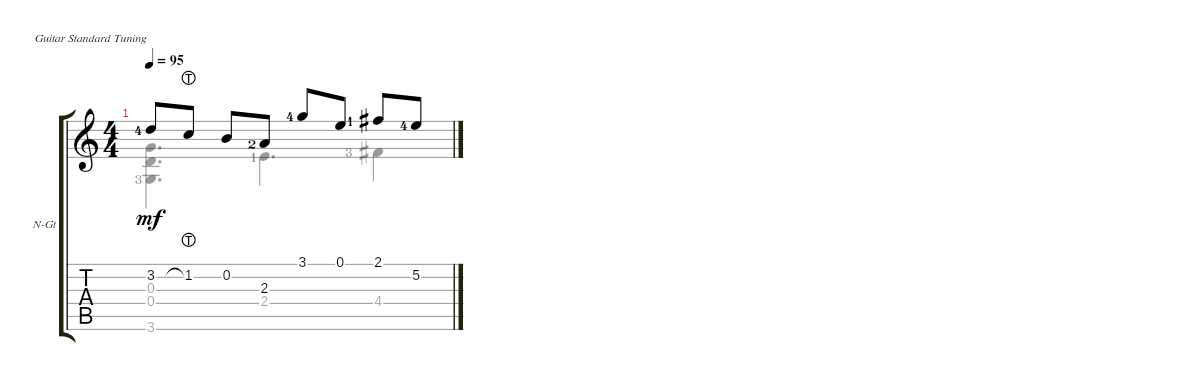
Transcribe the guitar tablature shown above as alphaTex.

\defaultSystemsLayout 4
\bracketExtendMode groupsimilarinstruments
\firstSystemTrackNameOrientation horizontal
\otherSystemsTrackNameOrientation horizontal
\track ("Nylon Guitar" "N-Gt") {instrument acousticguitarnylon}
\staff {score tabs}
\tuning (E4 B3 G3 D3 A2 E2)
\voice
\ts (4 4)
\tempo 95
\clef g2
\ks c
3.2{lf 5}.8{dy mf instrument acousticguitarnylon} 1.2{lht}.8 0.2.8 2.3{lf 3}.8 3.1{lf 5}.8 0.1.8 2.1{lf 2}.8 5.2{lf 5}.8 |
|
|
|
\voice
\clef g2
\ottava regular
\simile none
\ks c
|
|
|
|
\voice
\clef g2
\ottava regular
\simile none
\ks c
|
|
|
|
\voice
\clef g2
\ottava regular
\simile none
\ks c
(0.3 0.4 3.6{lf 4}).4{d dy mf} 2.4{lf 2}.4{d} 4.4{lf 4}.4 |
|
|
|
